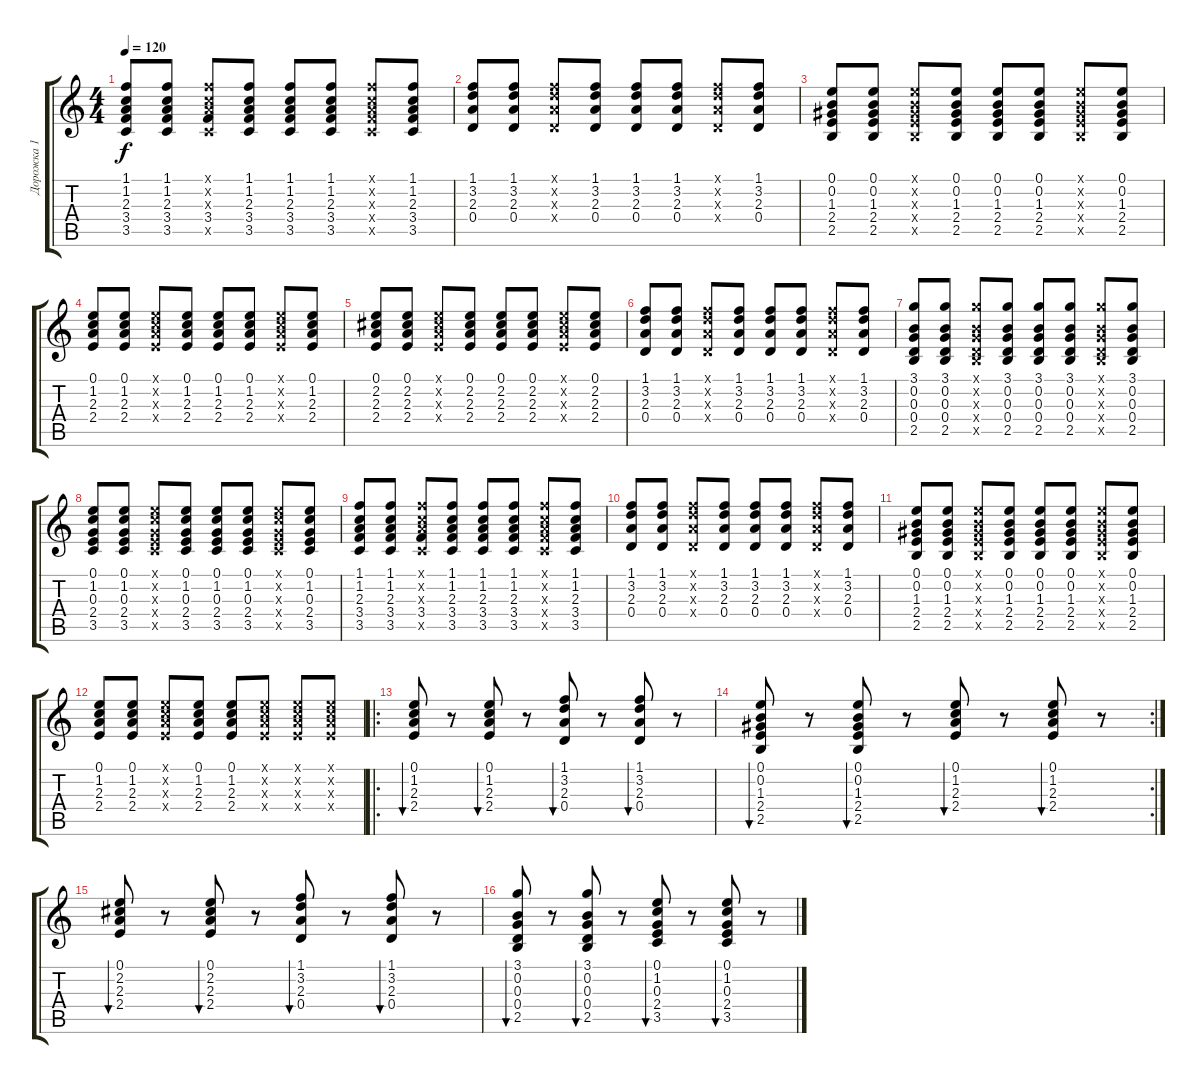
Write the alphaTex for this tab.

\track ("Дорожка 1" "Дорожка 1") {instrument electricguitarjazz}
\staff {score tabs}
\tuning (E4 B3 G3 D3 A2 E2) {hide}
\ts (4 4)
\tempo 120
\clef g2
\ks c
(1.1 1.2 2.3 3.4 3.5).8{dy f} (1.1 1.2 2.3 3.4 3.5).8 (1.1{x} 1.2{x} 2.3{x} 3.4 3.5{x}).8 (1.1 1.2 2.3 3.4 3.5).8 (1.1 1.2 2.3 3.4 3.5).8 (1.1 1.2 2.3 3.4 3.5).8 (1.1{x} 1.2{x} 2.3{x} 3.4{x} 3.5{x}).8 (1.1 1.2 2.3 3.4 3.5).8 |
(1.1 3.2 2.3 0.4).8 (1.1 3.2 2.3 0.4).8 (1.1{x} 3.2{x} 2.3{x} 0.4{x}).8 (1.1 3.2 2.3 0.4).8 (1.1 3.2 2.3 0.4).8 (1.1 3.2 2.3 0.4).8 (1.1{x} 3.2{x} 2.3{x} 0.4{x}).8 (1.1 3.2 2.3 0.4).8 |
(0.1 0.2 1.3 2.4 2.5).8 (0.1 0.2 1.3 2.4 2.5).8 (0.1{x} 0.2{x} 1.3{x} 2.4{x} 2.5{x}).8 (0.1 0.2 1.3 2.4 2.5).8 (0.1 0.2 1.3 2.4 2.5).8 (0.1 0.2 1.3 2.4 2.5).8 (0.1{x} 0.2{x} 1.3{x} 2.4{x} 2.5{x}).8 (0.1 0.2 1.3 2.4 2.5).8 |
(0.1 1.2 2.3 2.4).8 (0.1 1.2 2.3 2.4).8 (0.1{x} 1.2{x} 2.3{x} 2.4{x}).8 (0.1 1.2 2.3 2.4).8 (0.1 1.2 2.3 2.4).8 (0.1 1.2 2.3 2.4).8 (0.1{x} 1.2{x} 2.3{x} 2.4{x}).8 (0.1 1.2 2.3 2.4).8 |
(0.1 2.2 2.3 2.4).8 (0.1 2.2 2.3 2.4).8 (0.1{x} 2.2{x} 2.3{x} 2.4{x}).8 (0.1 2.2 2.3 2.4).8 (0.1 2.2 2.3 2.4).8 (0.1 2.2 2.3 2.4).8 (0.1{x} 2.2{x} 2.3{x} 2.4{x}).8 (0.1 2.2 2.3 2.4).8 |
(1.1 3.2 2.3 0.4).8 (1.1 3.2 2.3 0.4).8 (1.1{x} 3.2{x} 2.3{x} 0.4{x}).8 (1.1 3.2 2.3 0.4).8 (1.1 3.2 2.3 0.4).8 (1.1 3.2 2.3 0.4).8 (1.1{x} 3.2{x} 2.3{x} 0.4{x}).8 (1.1 3.2 2.3 0.4).8 |
(3.1 0.2 0.3 0.4 2.5).8 (3.1 0.2 0.3 0.4 2.5).8 (3.1{x} 0.2{x} 0.3{x} 0.4{x} 2.5{x}).8 (3.1 0.2 0.3 0.4 2.5).8 (3.1 0.2 0.3 0.4 2.5).8 (3.1 0.2 0.3 0.4 2.5).8 (3.1{x} 0.2{x} 0.3{x} 0.4{x} 2.5{x}).8 (3.1 0.2 0.3 0.4 2.5).8 |
(0.1 1.2 0.3 2.4 3.5).8 (0.1 1.2 0.3 2.4 3.5).8 (0.1{x} 1.2{x} 0.3{x} 2.4{x} 3.5{x}).8 (0.1 1.2 0.3 2.4 3.5).8 (0.1 1.2 0.3 2.4 3.5).8 (0.1 1.2 0.3 2.4 3.5).8 (0.1{x} 1.2{x} 0.3{x} 2.4{x} 3.5{x}).8 (0.1 1.2 0.3 2.4 3.5).8 |
(1.1 1.2 2.3 3.4 3.5).8 (1.1 1.2 2.3 3.4 3.5).8 (1.1{x} 1.2{x} 2.3{x} 3.4 3.5{x}).8 (1.1 1.2 2.3 3.4 3.5).8 (1.1 1.2 2.3 3.4 3.5).8 (1.1 1.2 2.3 3.4 3.5).8 (1.1{x} 1.2{x} 2.3{x} 3.4{x} 3.5{x}).8 (1.1 1.2 2.3 3.4 3.5).8 |
(1.1 3.2 2.3 0.4).8 (1.1 3.2 2.3 0.4).8 (1.1{x} 3.2{x} 2.3{x} 0.4{x}).8 (1.1 3.2 2.3 0.4).8 (1.1 3.2 2.3 0.4).8 (1.1 3.2 2.3 0.4).8 (1.1{x} 3.2{x} 2.3{x} 0.4{x}).8 (1.1 3.2 2.3 0.4).8 |
(0.1 0.2 1.3 2.4 2.5).8 (0.1 0.2 1.3 2.4 2.5).8 (0.1{x} 0.2{x} 1.3{x} 2.4{x} 2.5{x}).8 (0.1 0.2 1.3 2.4 2.5).8 (0.1 0.2 1.3 2.4 2.5).8 (0.1 0.2 1.3 2.4 2.5).8 (0.1{x} 0.2{x} 1.3{x} 2.4{x} 2.5{x}).8 (0.1 0.2 1.3 2.4 2.5).8 |
(0.1 1.2 2.3 2.4).8 (0.1 1.2 2.3 2.4).8 (0.1{x} 1.2{x} 2.3{x} 2.4{x}).8 (0.1 1.2 2.3 2.4).8 (0.1 1.2 2.3 2.4).8 (0.1{x} 1.2{x} 2.3{x} 2.4{x}).8 (0.1{x} 1.2{x} 2.3{x} 2.4{x}).8 (0.1{x} 1.2{x} 2.3{x} 2.4{x}).8 |
\ro
(0.1 1.2 2.3 2.4).8{bu 30 volume 11} r.8 (0.1 1.2 2.3 2.4).8{bu 30} r.8 (1.1 3.2 2.3 0.4).8{bu 30} r.8 (1.1 3.2 2.3 0.4).8{bu 30} r.8 |
\rc 2
(0.1 0.2 1.3 2.4 2.5).8{bu 30} r.8 (0.1 0.2 1.3 2.4 2.5).8{bu 30} r.8 (0.1 1.2 2.3 2.4).8{bu 30} r.8 (0.1 1.2 2.3 2.4).8{bu 30} r.8 |
(0.1 2.2 2.3 2.4).8{bu 30} r.8 (0.1 2.2 2.3 2.4).8{bu 30} r.8 (1.1 3.2 2.3 0.4).8{bu 30} r.8 (1.1 3.2 2.3 0.4).8{bu 30} r.8 |
(3.1 0.2 0.3 0.4 2.5).8{bu 30} r.8 (3.1 0.2 0.3 0.4 2.5).8{bu 30} r.8 (0.1 1.2 0.3 2.4 3.5).8{bu 30} r.8 (0.1 1.2 0.3 2.4 3.5).8{bu 30} r.8
